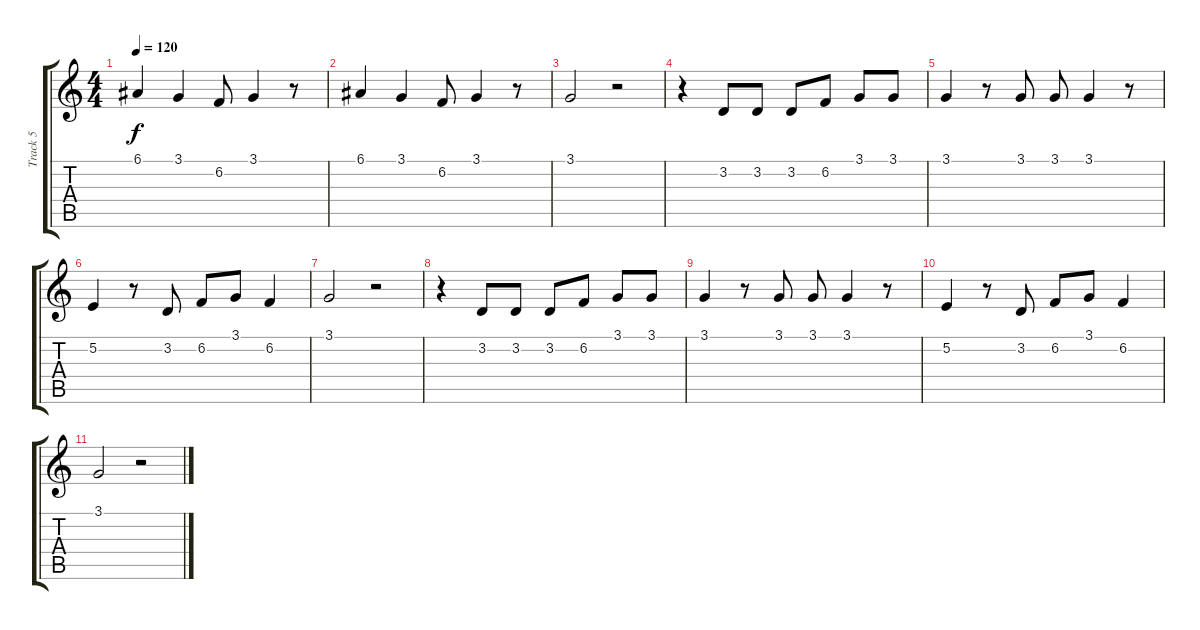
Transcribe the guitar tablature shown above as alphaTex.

\track ("Track 5" "Track 5") {instrument sitar}
\staff {score tabs}
\tuning (E4 B3 G3 D3 A2 E2) {hide}
\ts (4 4)
\tempo 120
\clef g2
\ks c
6.1.4{dy f} 3.1.4 6.2.8 3.1.4 r.8 |
6.1.4 3.1.4 6.2.8 3.1.4 r.8 |
3.1.2 r.2 |
r.4 3.2.8 3.2.8 3.2.8 6.2.8 3.1.8 3.1.8 |
3.1.4 r.8 3.1.8 3.1.8 3.1.4 r.8 |
5.2.4 r.8 3.2.8 6.2.8 3.1.8 6.2.4 |
3.1.2 r.2 |
r.4 3.2.8 3.2.8 3.2.8 6.2.8 3.1.8 3.1.8 |
3.1.4 r.8 3.1.8 3.1.8 3.1.4 r.8 |
5.2.4 r.8 3.2.8 6.2.8 3.1.8 6.2.4 |
3.1.2 r.2
